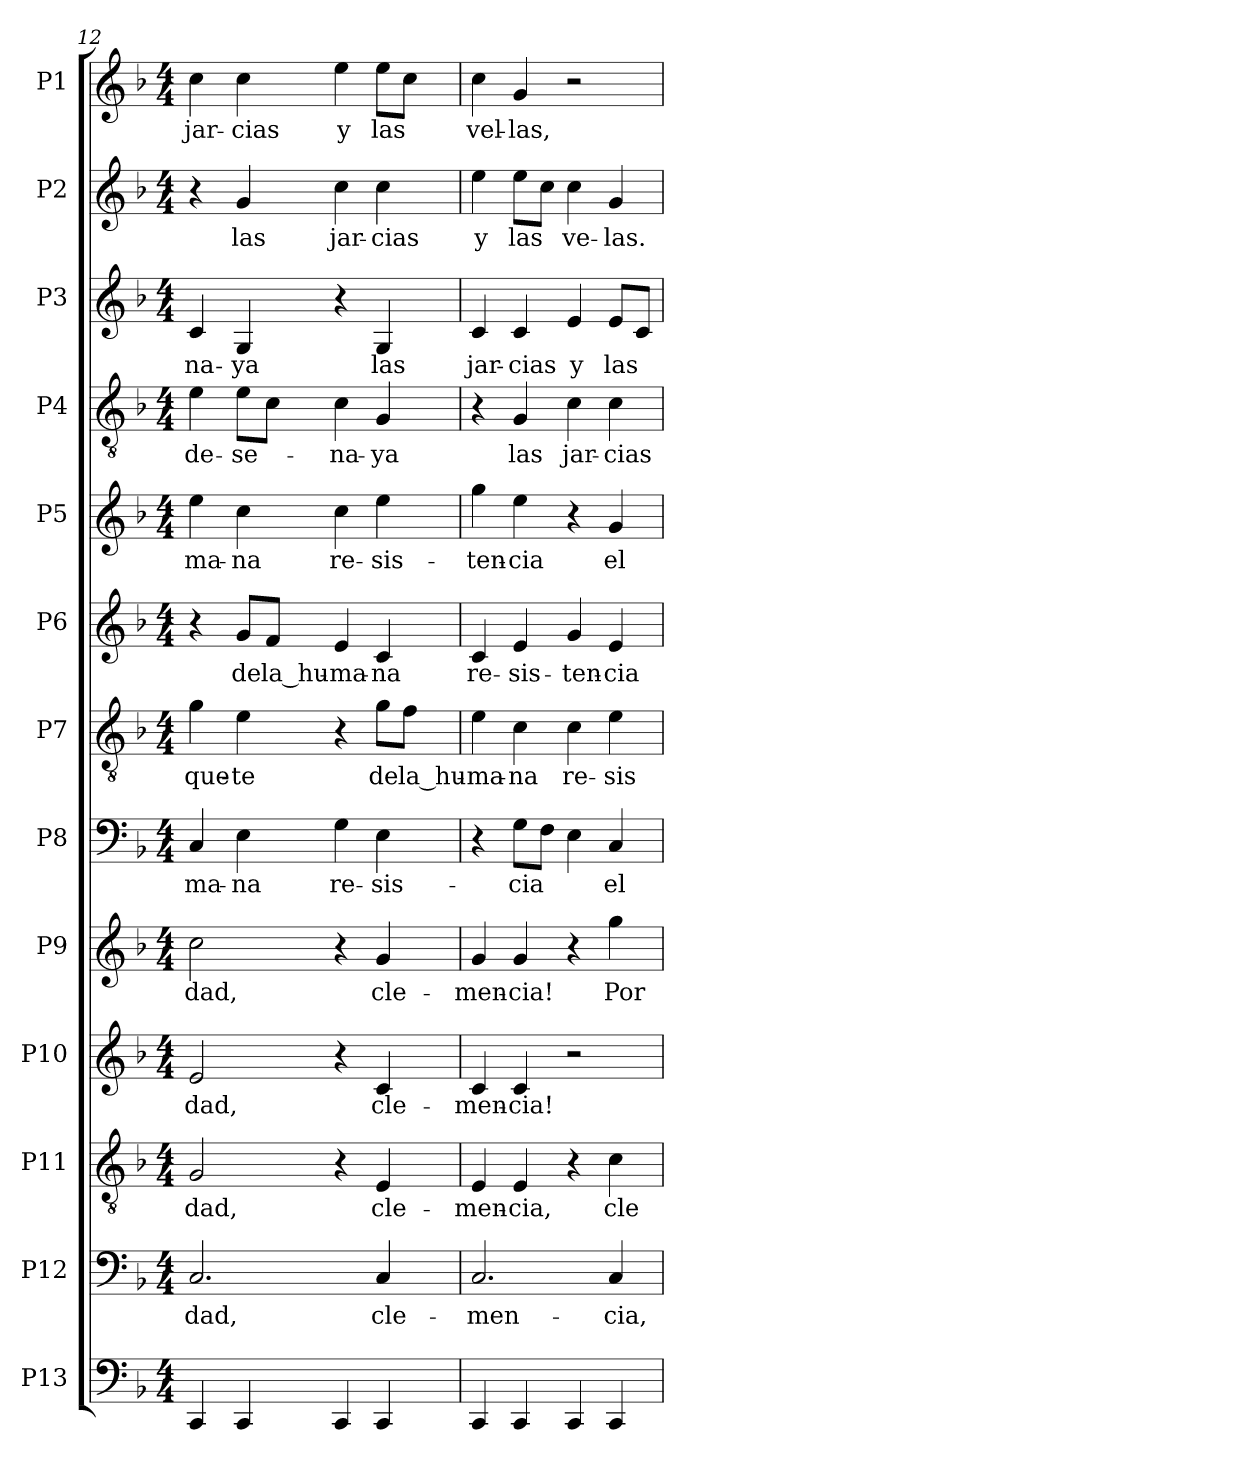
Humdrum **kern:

**kern	**kern	**text	**kern	**text	**kern	**text	**kern	**text	**kern	**text	**kern	**text	**kern	**text	**kern	**text	**kern	**text	**kern	**text	**kern	**text	**kern	**text
*part13	*part12	*part12	*part11	*part11	*part10	*part10	*part9	*part9	*part8	*part8	*part7	*part7	*part6	*part6	*part5	*part5	*part4	*part4	*part3	*part3	*part2	*part2	*part1	*part1
*staff13	*staff12	*staff12	*staff11	*staff11	*staff10	*staff10	*staff9	*staff9	*staff8	*staff8	*staff7	*staff7	*staff6	*staff6	*staff5	*staff5	*staff4	*staff4	*staff3	*staff3	*staff2	*staff2	*staff1	*staff1
*I"P13	*I"P12	*	*I"P11	*	*I"P10	*	*I"P9	*	*I"P8	*	*I"P7	*	*I"P6	*	*I"P5	*	*I"P4	*	*I"P3	*	*I"P2	*	*I"P1	*
*clefF4	*clefF4	*	*clefGv2	*	*clefG2	*	*clefG2	*	*clefF4	*	*clefGv2	*	*clefG2	*	*clefG2	*	*clefGv2	*	*clefG2	*	*clefG2	*	*clefG2	*
*	*	*	*ITrd7c12	*	*	*	*	*	*	*	*ITrd7c12	*	*	*	*	*	*ITrd7c12	*	*	*	*	*	*	*
*k[b-]	*k[b-]	*	*k[b-]	*	*k[b-]	*	*k[b-]	*	*k[b-]	*	*k[b-]	*	*k[b-]	*	*k[b-]	*	*k[b-]	*	*k[b-]	*	*k[b-]	*	*k[b-]	*
*F:	*F:	*	*F:	*	*F:	*	*F:	*	*F:	*	*F:	*	*F:	*	*F:	*	*F:	*	*F:	*	*F:	*	*F:	*
*M4/4	*M4/4	*	*M4/4	*	*M4/4	*	*M4/4	*	*M4/4	*	*M4/4	*	*M4/4	*	*M4/4	*	*M4/4	*	*M4/4	*	*M4/4	*	*M4/4	*
=12	=12	=12	=12	=12	=12	=12	=12	=12	=12	=12	=12	=12	=12	=12	=12	=12	=12	=12	=12	=12	=12	=12	=12	=12
!	!	!LO:LY:b:color=#000000	!	!	!	!	!	!	!	!	!	!	!	!	!	!	!	!	!	!	!	!	!	!
!	!	!	!	!LO:LY:b:color=#000000	!	!	!	!	!	!	!	!	!	!	!	!	!	!	!	!	!	!	!	!
!	!	!	!	!	!	!LO:LY:b:color=#000000	!	!	!	!	!	!	!	!	!	!	!	!	!	!	!	!	!	!
!	!	!	!	!	!	!	!	!LO:LY:b:color=#000000	!	!	!	!	!	!	!	!	!	!	!	!	!	!	!	!
!	!	!	!	!	!	!	!	!	!	!LO:LY:b:color=#000000	!	!	!	!	!	!	!	!	!	!	!	!	!	!
!	!	!	!	!	!	!	!	!	!	!	!	!LO:LY:b:color=#000000	!	!	!	!	!	!	!	!	!	!	!	!
!	!	!	!	!	!	!	!	!	!	!	!	!	!	!	!	!LO:LY:b:color=#000000	!	!	!	!	!	!	!	!
!	!	!	!	!	!	!	!	!	!	!	!	!	!	!	!	!	!	!LO:LY:b:color=#000000	!	!	!	!	!	!
!	!	!	!	!	!	!	!	!	!	!	!	!	!	!	!	!	!	!	!	!LO:LY:b:color=#000000	!	!	!	!
!	!	!	!	!	!	!	!	!	!	!	!	!	!	!	!	!	!	!	!	!	!	!	!	!LO:LY:b:color=#000000
4CCi/	2.Ci/	-dad,	2GGi/	-dad,	2ei/	-dad,	2cci\	-dad,	4Ci/	-ma-	4Gi\	-que-	4r	.	4eei\	-ma-	4Ei\	de-	4ci/	-na-	4r	.	4cci\	jar-
!	!	!	!	!	!	!	!	!	!	!LO:LY:b:color=#000000	!	!	!	!	!	!	!	!	!	!	!	!	!	!
!	!	!	!	!	!	!	!	!	!	!	!	!LO:LY:b:color=#000000	!	!	!	!	!	!	!	!	!	!	!	!
!	!	!	!	!	!	!	!	!	!	!	!	!	!	!LO:LY:b:color=#000000	!	!	!	!	!	!	!	!	!	!
!	!	!	!	!	!	!	!	!	!	!	!	!	!	!	!	!LO:LY:b:color=#000000	!	!	!	!	!	!	!	!
!	!	!	!	!	!	!	!	!	!	!	!	!	!	!	!	!	!	!LO:LY:b:color=#000000	!	!	!	!	!	!
!	!	!	!	!	!	!	!	!	!	!	!	!	!	!	!	!	!	!	!	!LO:LY:b:color=#000000	!	!	!	!
!	!	!	!	!	!	!	!	!	!	!	!	!	!	!	!	!	!	!	!	!	!	!LO:LY:b:color=#000000	!	!
!	!	!	!	!	!	!	!	!	!	!	!	!	!	!	!	!	!	!	!	!	!	!	!	!LO:LY:b:color=#000000
4CCi/	.	.	.	.	.	.	.	.	4Ei\	-na	4Ei\	-te	8gi/L	de	4cci\	-na	8Ei\L	-se-	4Gi/	-ya	4gi/	las	4cci\	-cias
!	!	!	!	!	!	!	!	!	!	!	!	!	!	!LO:LY:b:color=#000000	!	!	!	!	!	!	!	!	!	!
.	.	.	.	.	.	.	.	.	.	.	.	.	8fi/J	la_hu-	.	.	8Ci\J	.	.	.	.	.	.	.
!	!	!	!	!	!	!	!	!	!	!LO:LY:b:color=#000000	!	!	!	!	!	!	!	!	!	!	!	!	!	!
!	!	!	!	!	!	!	!	!	!	!	!	!	!	!LO:LY:b:color=#000000	!	!	!	!	!	!	!	!	!	!
!	!	!	!	!	!	!	!	!	!	!	!	!	!	!	!	!LO:LY:b:color=#000000	!	!	!	!	!	!	!	!
!	!	!	!	!	!	!	!	!	!	!	!	!	!	!	!	!	!	!LO:LY:b:color=#000000	!	!	!	!	!	!
!	!	!	!	!	!	!	!	!	!	!	!	!	!	!	!	!	!	!	!	!	!	!LO:LY:b:color=#000000	!	!
!	!	!	!	!	!	!	!	!	!	!	!	!	!	!	!	!	!	!	!	!	!	!	!	!LO:LY:b:color=#000000
4CCi/	.	.	4r	.	4r	.	4r	.	4Gi\	re-	4r	.	4ei/	-ma-	4cci\	re-	4Ci\	-na-	4r	.	4cci\	jar-	4eei\	y
!	!	!LO:LY:b:color=#000000	!	!	!	!	!	!	!	!	!	!	!	!	!	!	!	!	!	!	!	!	!	!
!	!	!	!	!LO:LY:b:color=#000000	!	!	!	!	!	!	!	!	!	!	!	!	!	!	!	!	!	!	!	!
!	!	!	!	!	!	!LO:LY:b:color=#000000	!	!	!	!	!	!	!	!	!	!	!	!	!	!	!	!	!	!
!	!	!	!	!	!	!	!	!LO:LY:b:color=#000000	!	!	!	!	!	!	!	!	!	!	!	!	!	!	!	!
!	!	!	!	!	!	!	!	!	!	!LO:LY:b:color=#000000	!	!	!	!	!	!	!	!	!	!	!	!	!	!
!	!	!	!	!	!	!	!	!	!	!	!	!LO:LY:b:color=#000000	!	!	!	!	!	!	!	!	!	!	!	!
!	!	!	!	!	!	!	!	!	!	!	!	!	!	!LO:LY:b:color=#000000	!	!	!	!	!	!	!	!	!	!
!	!	!	!	!	!	!	!	!	!	!	!	!	!	!	!	!LO:LY:b:color=#000000	!	!	!	!	!	!	!	!
!	!	!	!	!	!	!	!	!	!	!	!	!	!	!	!	!	!	!LO:LY:b:color=#000000	!	!	!	!	!	!
!	!	!	!	!	!	!	!	!	!	!	!	!	!	!	!	!	!	!	!	!LO:LY:b:color=#000000	!	!	!	!
!	!	!	!	!	!	!	!	!	!	!	!	!	!	!	!	!	!	!	!	!	!	!LO:LY:b:color=#000000	!	!
!	!	!	!	!	!	!	!	!	!	!	!	!	!	!	!	!	!	!	!	!	!	!	!	!LO:LY:b:color=#000000
4CCi/	4Ci/	cle-	4EEi/	cle-	4ci/	cle-	4gi/	cle-	4Ei\	-sis-	8Gi\L	de	4ci/	-na	4eei\	-sis-	4GGi/	-ya	4Gi/	las	4cci\	-cias	8eei\L	las
!	!	!	!	!	!	!	!	!	!	!	!	!LO:LY:b:color=#000000	!	!	!	!	!	!	!	!	!	!	!	!
.	.	.	.	.	.	.	.	.	.	.	8Fi\J	la_hu-	.	.	.	.	.	.	.	.	.	.	8cci\J	.
!!LO:PB:g=z
=13	=13	=13	=13	=13	=13	=13	=13	=13	=13	=13	=13	=13	=13	=13	=13	=13	=13	=13	=13	=13	=13	=13	=13	=13
!	!	!LO:LY:b:color=#000000	!	!	!	!	!	!	!	!	!	!	!	!	!	!	!	!	!	!	!	!	!	!
!	!	!	!	!LO:LY:b:color=#000000	!	!	!	!	!	!	!	!	!	!	!	!	!	!	!	!	!	!	!	!
!	!	!	!	!	!	!LO:LY:b:color=#000000	!	!	!	!	!	!	!	!	!	!	!	!	!	!	!	!	!	!
!	!	!	!	!	!	!	!	!LO:LY:b:color=#000000	!	!	!	!	!	!	!	!	!	!	!	!	!	!	!	!
!	!	!	!	!	!	!	!	!	!	!LO:LY:b:color=#000000	!	!	!	!	!	!	!	!	!	!	!	!	!	!
!	!	!	!	!	!	!	!	!	!	!	!	!LO:LY:b:color=#000000	!	!	!	!	!	!	!	!	!	!	!	!
!	!	!	!	!	!	!	!	!	!	!	!	!	!	!LO:LY:b:color=#000000	!	!	!	!	!	!	!	!	!	!
!	!	!	!	!	!	!	!	!	!	!	!	!	!	!	!	!LO:LY:b:color=#000000	!	!	!	!	!	!	!	!
!	!	!	!	!	!	!	!	!	!	!	!	!	!	!	!	!	!	!	!	!LO:LY:b:color=#000000	!	!	!	!
!	!	!	!	!	!	!	!	!	!	!	!	!	!	!	!	!	!	!	!	!	!	!LO:LY:b:color=#000000	!	!
!	!	!	!	!	!	!	!	!	!	!	!	!	!	!	!	!	!	!	!	!	!	!	!	!LO:LY:b:color=#000000
4CCi/	2.Ci/	-men-	4EEi/	-men-	4ci/	-men-	4gi/	-men-	4r	-ten-	4Ei\	-ma-	4ci/	re-	4ggi\	-ten-	4r	.	4ci/	jar-	4eei\	y	4cci\	vel-
!	!	!	!	!LO:LY:b:color=#000000	!	!	!	!	!	!	!	!	!	!	!	!	!	!	!	!	!	!	!	!
!	!	!	!	!	!	!LO:LY:b:color=#000000	!	!	!	!	!	!	!	!	!	!	!	!	!	!	!	!	!	!
!	!	!	!	!	!	!	!	!LO:LY:b:color=#000000	!	!	!	!	!	!	!	!	!	!	!	!	!	!	!	!
!	!	!	!	!	!	!	!	!	!	!LO:LY:b:color=#000000	!	!	!	!	!	!	!	!	!	!	!	!	!	!
!	!	!	!	!	!	!	!	!	!	!	!	!LO:LY:b:color=#000000	!	!	!	!	!	!	!	!	!	!	!	!
!	!	!	!	!	!	!	!	!	!	!	!	!	!	!LO:LY:b:color=#000000	!	!	!	!	!	!	!	!	!	!
!	!	!	!	!	!	!	!	!	!	!	!	!	!	!	!	!LO:LY:b:color=#000000	!	!	!	!	!	!	!	!
!	!	!	!	!	!	!	!	!	!	!	!	!	!	!	!	!	!	!LO:LY:b:color=#000000	!	!	!	!	!	!
!	!	!	!	!	!	!	!	!	!	!	!	!	!	!	!	!	!	!	!	!LO:LY:b:color=#000000	!	!	!	!
!	!	!	!	!	!	!	!	!	!	!	!	!	!	!	!	!	!	!	!	!	!	!LO:LY:b:color=#000000	!	!
!	!	!	!	!	!	!	!	!	!	!	!	!	!	!	!	!	!	!	!	!	!	!	!	!LO:LY:b:color=#000000
4CCi/	.	.	4EEi/	-cia,	4ci/	-cia!	4gi/	-cia!	8Gi\L	-cia	4Ci\	-na	4ei/	-sis-	4eei\	-cia	4GGi/	las	4ci/	-cias	8eei\L	las	4gi/	-las,
.	.	.	.	.	.	.	.	.	8Fi\J	.	.	.	.	.	.	.	.	.	.	.	8cci\J	.	.	.
!	!	!	!	!	!	!	!	!	!	!	!	!LO:LY:b:color=#000000	!	!	!	!	!	!	!	!	!	!	!	!
!	!	!	!	!	!	!	!	!	!	!	!	!	!	!LO:LY:b:color=#000000	!	!	!	!	!	!	!	!	!	!
!	!	!	!	!	!	!	!	!	!	!	!	!	!	!	!	!	!	!LO:LY:b:color=#000000	!	!	!	!	!	!
!	!	!	!	!	!	!	!	!	!	!	!	!	!	!	!	!	!	!	!	!LO:LY:b:color=#000000	!	!	!	!
!	!	!	!	!	!	!	!	!	!	!	!	!	!	!	!	!	!	!	!	!	!	!LO:LY:b:color=#000000	!	!
4CCi/	.	.	4r	.	2r	.	4r	.	4Ei\	.	4Ci\	re-	4gi/	-ten-	4r	.	4Ci\	jar-	4ei/	y	4cci\	ve-	2r	.
!	!	!LO:LY:b:color=#000000	!	!	!	!	!	!	!	!	!	!	!	!	!	!	!	!	!	!	!	!	!	!
!	!	!	!	!LO:LY:b:color=#000000	!	!	!	!	!	!	!	!	!	!	!	!	!	!	!	!	!	!	!	!
!	!	!	!	!	!	!	!	!LO:LY:b:color=#000000	!	!	!	!	!	!	!	!	!	!	!	!	!	!	!	!
!	!	!	!	!	!	!	!	!	!	!LO:LY:b:color=#000000	!	!	!	!	!	!	!	!	!	!	!	!	!	!
!	!	!	!	!	!	!	!	!	!	!	!	!LO:LY:b:color=#000000	!	!	!	!	!	!	!	!	!	!	!	!
!	!	!	!	!	!	!	!	!	!	!	!	!	!	!LO:LY:b:color=#000000	!	!	!	!	!	!	!	!	!	!
!	!	!	!	!	!	!	!	!	!	!	!	!	!	!	!	!LO:LY:b:color=#000000	!	!	!	!	!	!	!	!
!	!	!	!	!	!	!	!	!	!	!	!	!	!	!	!	!	!	!LO:LY:b:color=#000000	!	!	!	!	!	!
!	!	!	!	!	!	!	!	!	!	!	!	!	!	!	!	!	!	!	!	!LO:LY:b:color=#000000	!	!	!	!
!	!	!	!	!	!	!	!	!	!	!	!	!	!	!	!	!	!	!	!	!	!	!LO:LY:b:color=#000000	!	!
4CCi/	4Ci/	-cia,	4Ci\	cle-	.	.	4ggi\	Por-	4Ci/	el	4Ei\	-sis-	4ei/	-cia	4gi/	el	4Ci\	-cias	8ei/L	las	4gi/	-las.	.	.
.	.	.	.	.	.	.	.	.	.	.	.	.	.	.	.	.	.	.	8ci/J	.	.	.	.	.
=	=	=	=	=	=	=	=	=	=	=	=	=	=	=	=	=	=	=	=	=	=	=	=	=
*-	*-	*-	*-	*-	*-	*-	*-	*-	*-	*-	*-	*-	*-	*-	*-	*-	*-	*-	*-	*-	*-	*-	*-	*-
